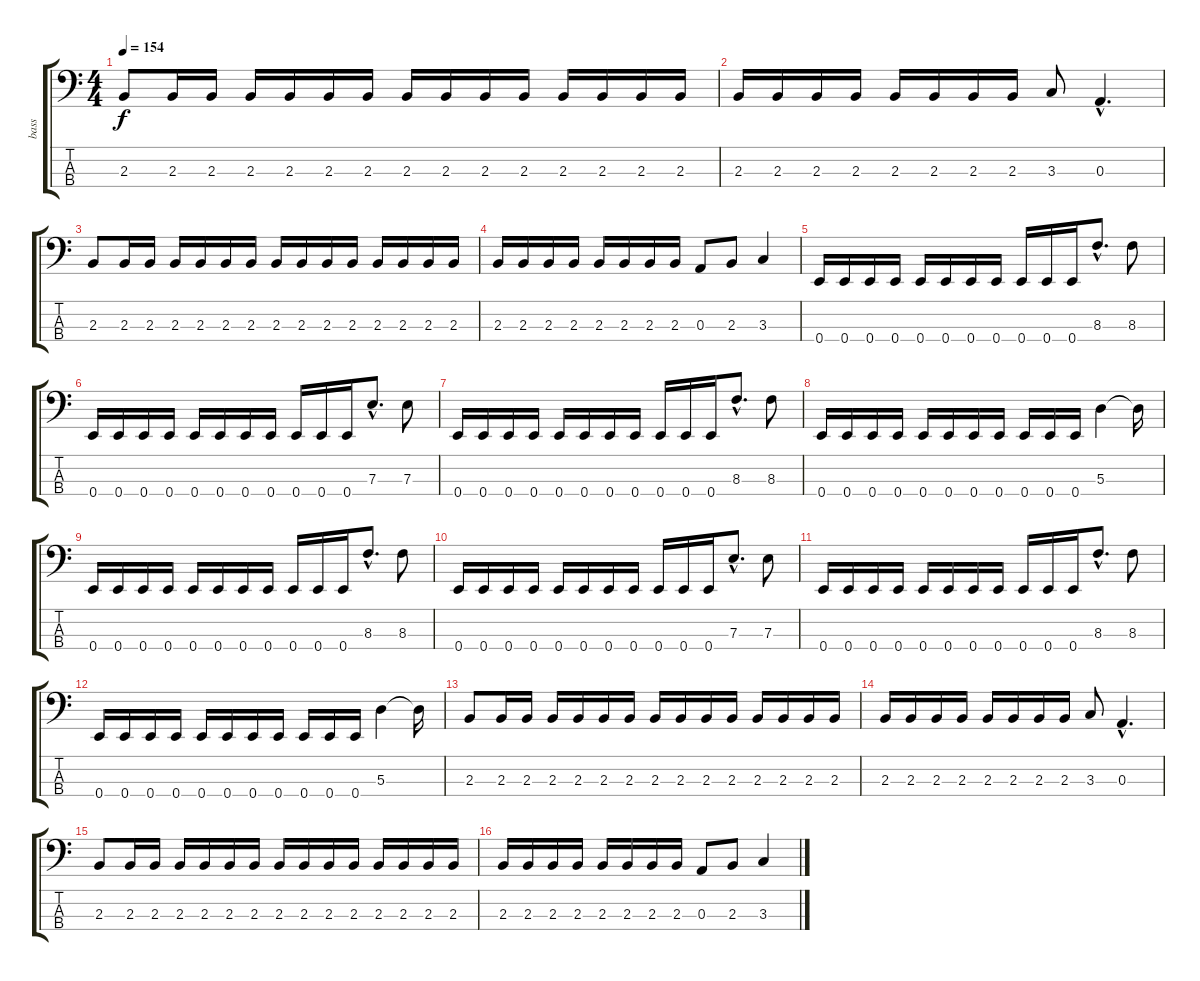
\track ("bass" "bass") {instrument electricbassfinger}
\staff {score tabs}
\tuning (G2 D2 A1 E1) {hide}
\ts (4 4)
\tempo 154
\clef f4
\ks c
2.3.8{dy f} 2.3.16 2.3.16 2.3.16 2.3.16 2.3.16 2.3.16 2.3.16 2.3.16 2.3.16 2.3.16 2.3.16 2.3.16 2.3.16 2.3.16 |
2.3.16 2.3.16 2.3.16 2.3.16 2.3.16 2.3.16 2.3.16 2.3.16 3.3.8 0.3{hac}.4{d} |
2.3.8 2.3.16 2.3.16 2.3.16 2.3.16 2.3.16 2.3.16 2.3.16 2.3.16 2.3.16 2.3.16 2.3.16 2.3.16 2.3.16 2.3.16 |
2.3.16 2.3.16 2.3.16 2.3.16 2.3.16 2.3.16 2.3.16 2.3.16 0.3.8 2.3.8 3.3.4 |
0.4.16 0.4.16 0.4.16 0.4.16 0.4.16 0.4.16 0.4.16 0.4.16 0.4.16 0.4.16 0.4.16 8.3{hac}.8{d} 8.3.8 |
0.4.16 0.4.16 0.4.16 0.4.16 0.4.16 0.4.16 0.4.16 0.4.16 0.4.16 0.4.16 0.4.16 7.3{hac}.8{d} 7.3.8 |
0.4.16 0.4.16 0.4.16 0.4.16 0.4.16 0.4.16 0.4.16 0.4.16 0.4.16 0.4.16 0.4.16 8.3{hac}.8{d} 8.3.8 |
0.4.16 0.4.16 0.4.16 0.4.16 0.4.16 0.4.16 0.4.16 0.4.16 0.4.16 0.4.16 0.4.16 5.3.4 5.3{t}.16 |
0.4.16 0.4.16 0.4.16 0.4.16 0.4.16 0.4.16 0.4.16 0.4.16 0.4.16 0.4.16 0.4.16 8.3{hac}.8{d} 8.3.8 |
0.4.16 0.4.16 0.4.16 0.4.16 0.4.16 0.4.16 0.4.16 0.4.16 0.4.16 0.4.16 0.4.16 7.3{hac}.8{d} 7.3.8 |
0.4.16 0.4.16 0.4.16 0.4.16 0.4.16 0.4.16 0.4.16 0.4.16 0.4.16 0.4.16 0.4.16 8.3{hac}.8{d} 8.3.8 |
0.4.16 0.4.16 0.4.16 0.4.16 0.4.16 0.4.16 0.4.16 0.4.16 0.4.16 0.4.16 0.4.16 5.3.4 5.3{t}.16 |
2.3.8 2.3.16 2.3.16 2.3.16 2.3.16 2.3.16 2.3.16 2.3.16 2.3.16 2.3.16 2.3.16 2.3.16 2.3.16 2.3.16 2.3.16 |
2.3.16 2.3.16 2.3.16 2.3.16 2.3.16 2.3.16 2.3.16 2.3.16 3.3.8 0.3{hac}.4{d} |
2.3.8 2.3.16 2.3.16 2.3.16 2.3.16 2.3.16 2.3.16 2.3.16 2.3.16 2.3.16 2.3.16 2.3.16 2.3.16 2.3.16 2.3.16 |
2.3.16 2.3.16 2.3.16 2.3.16 2.3.16 2.3.16 2.3.16 2.3.16 0.3.8 2.3.8 3.3.4
